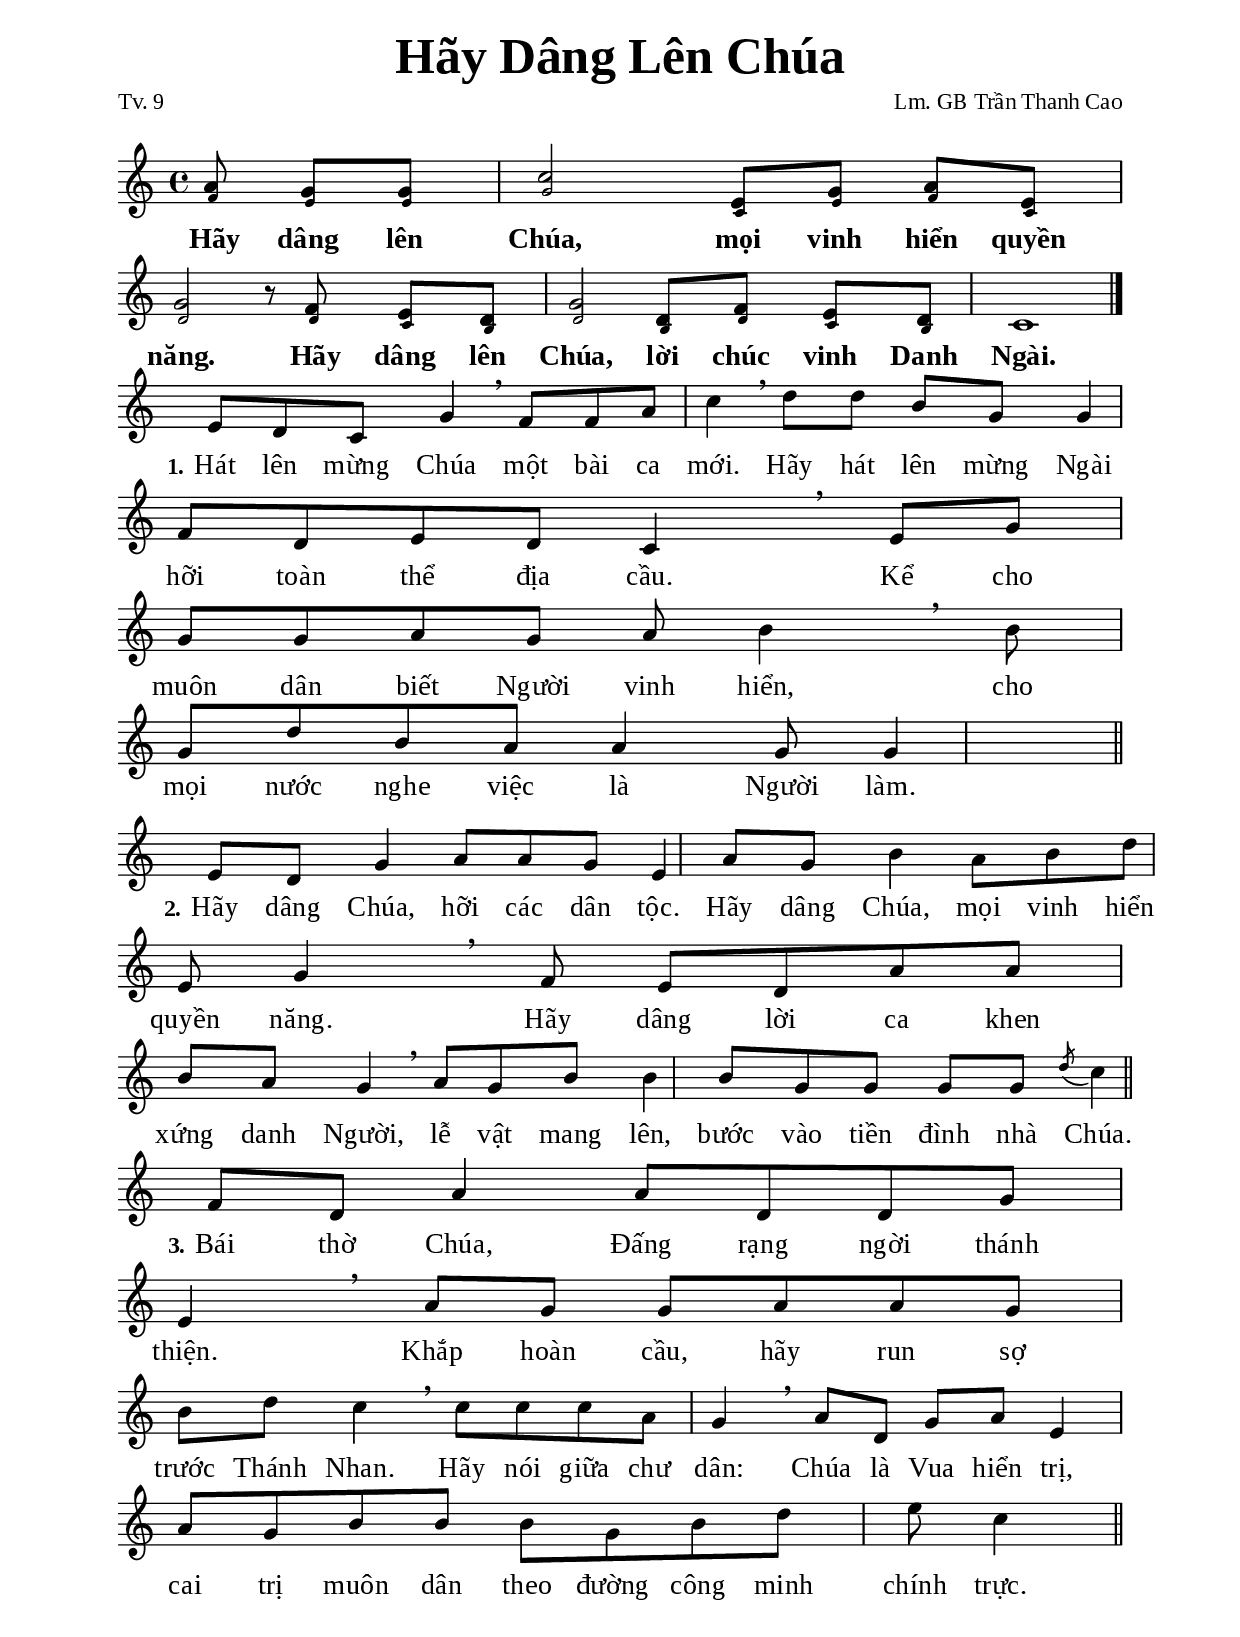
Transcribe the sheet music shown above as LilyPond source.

% Cài đặt chung
\version "2.22.1"
\include "english.ly"

\header {
  title = \markup { \fontsize #3 "Hãy Dâng Lên Chúa" }
  poet = "Tv. 9"
  composer = "Lm. GB Trần Thanh Cao"
  arranger = " "
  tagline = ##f
}

% Nhạc điệp khúc
nhacDiepKhucSop = \relative c'' {
  \partial 4. a8 g g |
  c2 e,8 g a e |
  g2 r8 f e d |
  g2 d8 f e d |
  c1 \bar "|."
}

nhacDiepKhucBas = \relative c' {
  \partial 4. f8 e e |
  g2 c,8 e f c |
  d2 r8 d c b |
  d2 b8 d c b
}

% Nhạc phiên khúc
nhacPhienKhucMot = \relative c' {
  e8 d c g'4 \breathe
  f8 f a c4 \breathe
  d8 d b g g4
  f8 d e d c4 \breathe
  e8 g g g a g a b4 \breathe
  b8 g d' b a a4 g8 g4 \bar "||"
}

nhacPhienKhucHai = \relative c' {
  e8 d g4 a8 a g e4
  a8 g b4 a8 b d e, g4 \breathe
  f8 e d a' a b a g4 \breathe
  a8 g b b4 b8 g g g g \acciaccatura d'8 c4 \bar "||"
}

nhacPhienKhucBa = \relative c' {
  f8 d a'4 a8 d, d g e4 \breathe
  a8 g g a a g b d c4 \breathe
  c8 c c a g4 \breathe
  a8 d, g a e4
  a8 g b b b g b d e c4 \bar "||"
}

% Lời điệp khúc
loiDiepKhuc = \lyricmode {
  Hãy dâng lên Chúa, mọi vinh hiển quyền năng.
  Hãy dâng lên Chúa, lời chúc vinh Danh Ngài.
}

% Lời phiên khúc
loiPhienKhucMot = \lyricmode {
  \set stanza = #"1."
  Hát lên mừng Chúa một bài ca mới.
  Hãy hát lên mừng Ngài hỡi toàn thể địa cầu.
  Kể cho muôn dân biết Người vinh hiển,
  cho mọi nước nghe việc là Người làm.
}

loiPhienKhucHai = \lyricmode {
  \set stanza = #"2."
  Hãy dâng Chúa, hỡi các dân tộc.
  Hãy dâng Chúa, mọi vinh hiển quyền năng.
  Hãy dâng lời ca khen xứng danh Người,
  lễ vật mang lên, bước vào tiền đình nhà Chúa.
}

loiPhienKhucBa = \lyricmode {
  \set stanza = #"3."
  Bái thờ Chúa, Đấng rạng ngời thánh thiện.
  Khắp hoàn cầu, hãy run sợ trước Thánh Nhan.
  Hãy nói giữa chư dân:
  Chúa là Vua hiển trị,
  cai trị muôn dân theo đường công minh chính trực.
}

% Dàn trang
\paper {
  #(set-paper-size "a4")
  top-margin = 20\mm
  bottom-margin = 10\mm
  left-margin = 20\mm
  right-margin = 20\mm
  indent = #0
  #(define fonts
    (make-pango-font-tree
      "Liberation Serif"
      "Liberation Serif"
      "Liberation Serif"
      (/ 20 20)))
  page-count = #1
  system-system-spacing = #'((basic-distance . 11.5)
                             (minimum-distance . 11.5)
                             (padding . 1))
  score-system-spacing = #'((basic-distance . 11.5)
                             (minimum-distance . 11.5)
                             (padding . 1))
}

% Thiết lập tông và nhịp
TongNhip = {
  \key c \major \time 4/4
  \set Timing.beamExceptions = #'()
  \set Timing.baseMoment = #(ly:make-moment 1/4)
  \set Timing.beatStructure = #'(1 1 1 1)
}

% Đổi kích thước nốt cho bè phụ
notBePhu =
#(define-music-function (font-size music) (number? ly:music?)
   (for-some-music
     (lambda (m)
       (if (music-is-of-type? m 'rhythmic-event)
           (begin
             (set! (ly:music-property m 'tweaks)
                   (cons `(font-size . ,font-size)
                         (ly:music-property m 'tweaks)))
             #t)
           #f))
     music)
   music)

\score {
  \new ChoirStaff <<
    \new Staff = diepKhuc \with {
        \consists "Merge_rests_engraver"
        %\magnifyStaff #(magstep +1)
        printPartCombineTexts = ##f
      }
      <<
      \new Voice \TongNhip \partCombine 
        \nhacDiepKhucSop
        \notBePhu -3 { \nhacDiepKhucBas }
      \new NullVoice = nhacThamChieu \nhacDiepKhucSop
      \new Lyrics \with {
          \override VerticalAxisGroup.
            nonstaff-relatedstaff-spacing.padding = #1
          \override VerticalAxisGroup.
            nonstaff-unrelatedstaff-spacing.padding = #1
        }
        \lyricsto nhacThamChieu \loiDiepKhuc
      >>
  >>
  \layout {
    \override Lyrics.LyricText.font-series = #'bold
    \override Lyrics.LyricText.font-size = #+2
    \override Lyrics.LyricSpace.minimum-distance = #3.2
    \override Score.BarNumber.break-visibility = ##(#f #f #f)
    \override Score.SpacingSpanner.uniform-stretching = ##t
  }
}

\score {
  \new ChoirStaff <<
    \new Staff = phienKhuc \with {
        %\magnifyStaff #(magstep +1)
      }
      <<
      \new Voice = beSop {
        \key c \major \time 4/4 \nhacPhienKhucMot
      }
    >>
    \new Lyrics \with {
          \override VerticalAxisGroup.
            nonstaff-relatedstaff-spacing.padding = #1
          \override VerticalAxisGroup.
            nonstaff-unrelatedstaff-spacing.padding = #1
        }
        \lyricsto beSop \loiPhienKhucMot
  >>
  \layout {
    \override Staff.TimeSignature.transparent = ##t
    \override Lyrics.LyricText.font-size = #+2
    \override Lyrics.LyricSpace.minimum-distance = #2.5
    \override Score.BarNumber.break-visibility = ##(#f #f #f)
    \override Score.SpacingSpanner.uniform-stretching = ##t
    \set Score.barAlways = ##t
    \set Score.defaultBarType = ""
  } 
}

\score {
  \new ChoirStaff <<
    \new Staff = phienKhuc \with {
        %\magnifyStaff #(magstep +1)
      }
      <<
      \new Voice = beSop {
        \key c \major \time 4/4 \nhacPhienKhucHai
      }
    >>
    \new Lyrics \with {
          \override VerticalAxisGroup.
            nonstaff-relatedstaff-spacing.padding = #1
          \override VerticalAxisGroup.
            nonstaff-unrelatedstaff-spacing.padding = #1
        }
        \lyricsto beSop \loiPhienKhucHai
  >>
  \layout {
    \override Staff.TimeSignature.transparent = ##t
    \override Lyrics.LyricText.font-size = #+2
    \override Lyrics.LyricSpace.minimum-distance = #2.5
    \override Score.BarNumber.break-visibility = ##(#f #f #f)
    \override Score.SpacingSpanner.uniform-stretching = ##t
    \set Score.barAlways = ##t
    \set Score.defaultBarType = ""
  } 
}

\score {
  \new ChoirStaff <<
    \new Staff = phienKhuc \with {
        %\magnifyStaff #(magstep +1)
      }
      <<
      \new Voice = beSop {
        \key c \major \time 4/4 \nhacPhienKhucBa
      }
    >>
    \new Lyrics \with {
          \override VerticalAxisGroup.
            nonstaff-relatedstaff-spacing.padding = #1.2
          \override VerticalAxisGroup.
            nonstaff-unrelatedstaff-spacing.padding = #1
        }
        \lyricsto beSop \loiPhienKhucBa
  >>
  \layout {
    \override Staff.TimeSignature.transparent = ##t
    \override Lyrics.LyricText.font-size = #+2
    \override Lyrics.LyricSpace.minimum-distance = #1.7
    \override Score.BarNumber.break-visibility = ##(#f #f #f)
    \override Score.SpacingSpanner.uniform-stretching = ##t
    \set Score.barAlways = ##t
    \set Score.defaultBarType = ""
  } 
}
